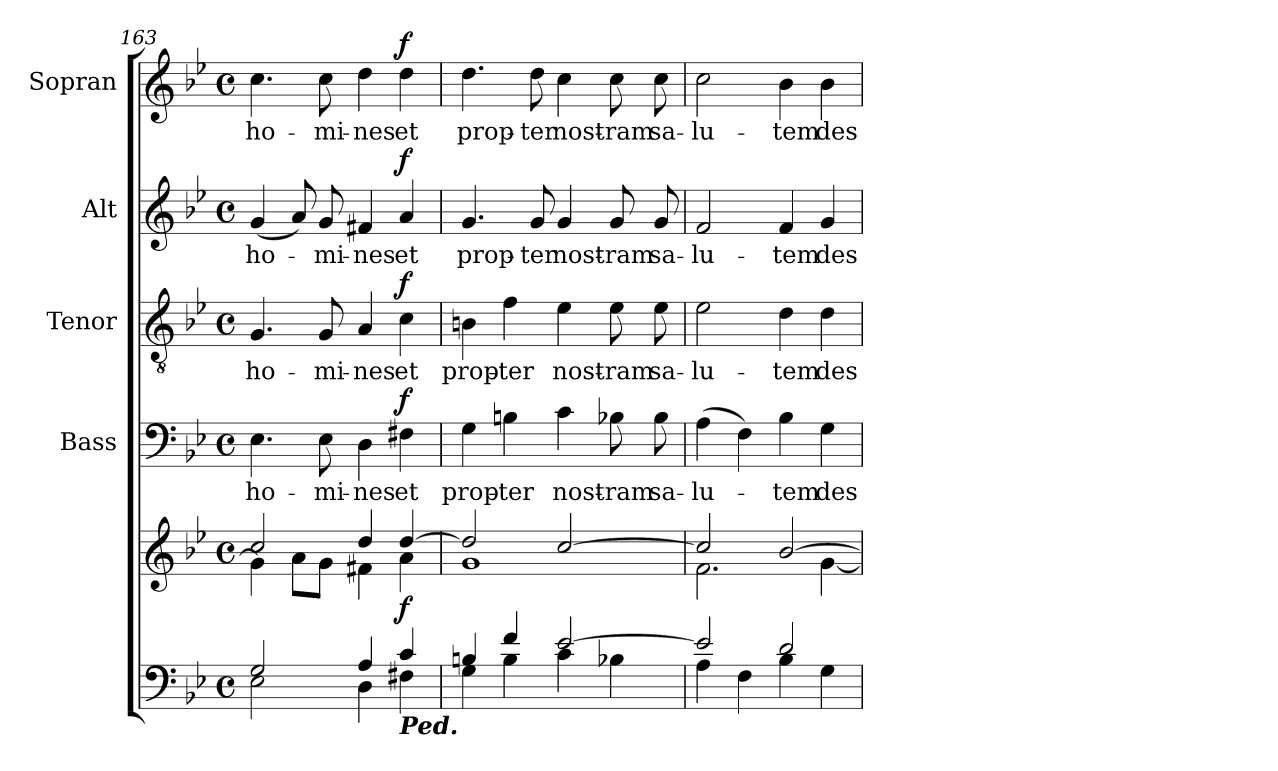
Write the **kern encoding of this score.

**kern	**kern	**dynam	**kern	**text	**dynam	**kern	**text	**dynam	**kern	**text	**dynam	**kern	**text	**dynam
*part5	*part5	*part5	*part4	*part4	*part4	*part3	*part3	*part3	*part2	*part2	*part2	*part1	*part1	*part1
*staff6	*staff5	*staff5/6	*staff4	*staff4	*staff4	*staff3	*staff3	*staff3	*staff2	*staff2	*staff2	*staff1	*staff1	*staff1
*	*	*	*I"Bass	*	*	*I"Tenor	*	*	*I"Alt	*	*	*I"Sopran	*	*
*	*	*	*I'B.	*	*	*I'T.	*	*	*I'A.	*	*	*I'S.	*	*
*clefF4	*clefG2	*	*clefF4	*	*	*clefGv2	*	*	*clefG2	*	*	*clefG2	*	*
*k[b-e-]	*k[b-e-]	*	*k[b-e-]	*	*	*k[b-e-]	*	*	*k[b-e-]	*	*	*k[b-e-]	*	*
*B-:	*B-:	*	*B-:	*	*	*B-:	*	*	*B-:	*	*	*B-:	*	*
*M4/4	*M4/4	*	*M4/4	*	*	*M4/4	*	*	*M4/4	*	*	*M4/4	*	*
*met(c)	*met(c)	*	*met(c)	*	*	*met(c)	*	*	*met(c)	*	*	*met(c)	*	*
=163	=163	=163	=163	=163	=163	=163	=163	=163	=163	=163	=163	=163	=163	=163
*^	*^	*	*	*	*	*	*	*	*	*	*	*	*	*
!	!	!	!	!	!	!LO:LY:b	!	!	!LO:LY:b	!	!	!LO:LY:b	!	!	!LO:LY:b	!
2G/	2E-\	2cc/	4g\]	.	4.E-\	ho-	.	4.G/	ho-	.	(<4g/	ho-	.	4.cc\	ho-	.
.	.	.	8a\L	.	.	.	.	.	.	.	8a/)	.	.	.	.	.
!	!	!	!	!	!	!LO:LY:b	!	!	!LO:LY:b	!	!	!LO:LY:b	!	!	!LO:LY:b	!
.	.	.	8g\J	.	8E-\	-mi-	.	8G/	-mi-	.	8g/	-mi-	.	8cc\	-mi-	.
!	!	!	!	!	!	!LO:LY:b	!	!	!LO:LY:b	!	!	!LO:LY:b	!	!	!LO:LY:b	!
4A/	4D\	4dd/	4f#X\	.	4D\	-nes	.	4A/	-nes	.	4f#X/	-nes	.	4dd\	-nes	.
!LO:TX:b:Bi:t=Ped.	!	!	!	!	!	!	!	!	!	!	!	!	!	!	!	!
!	!	!	!	!LO:DY:b	!	!LO:LY:b	!LO:DY:a	!	!LO:LY:b	!LO:DY:a	!	!LO:LY:b	!LO:DY:a	!	!LO:LY:b	!LO:DY:a
4c/	4F#X\	[>4dd/	4a\	f	4F#X\	et	f	4c\	et	f	4a/	et	f	4dd\	et	f
!!LO:LB:g=z
=164	=164	=164	=164	=164	=164	=164	=164	=164	=164	=164	=164	=164	=164	=164	=164	=164
!	!	!	!	!	!	!LO:LY:b	!	!	!LO:LY:b	!	!	!LO:LY:b	!	!	!LO:LY:b	!
4Bn/	4G\	2dd/]	1g	.	4G\	prop-	.	4Bn\	prop-	.	4.g/	prop-	.	4.dd\	prop-	.
!	!	!	!	!	!	!LO:LY:b	!	!	!LO:LY:b	!	!	!	!	!	!	!
4f/	4B\	.	.	.	4Bn\	-ter	.	4f\	-ter	.	.	.	.	.	.	.
!	!	!	!	!	!	!	!	!	!	!	!	!LO:LY:b	!	!	!LO:LY:b	!
.	.	.	.	.	.	.	.	.	.	.	8g/	-ter	.	8dd\	-ter	.
!	!	!	!	!	!	!LO:LY:b	!	!	!LO:LY:b	!	!	!LO:LY:b	!	!	!LO:LY:b	!
[>2e-/	4c\	[>2cc/	.	.	4c\	nost-	.	4e-\	nost-	.	4g/	nost-	.	4cc\	nost-	.
!	!	!	!	!	!	!LO:LY:b	!	!	!LO:LY:b	!	!	!LO:LY:b	!	!	!LO:LY:b	!
.	4B-X\	.	.	.	8B-X\	-ram	.	8e-\	-ram	.	8g/	-ram	.	8cc\	-ram	.
!	!	!	!	!	!	!LO:LY:b	!	!	!LO:LY:b	!	!	!LO:LY:b	!	!	!LO:LY:b	!
.	.	.	.	.	8B-\	sa-	.	8e-\	sa-	.	8g/	sa-	.	8cc\	sa-	.
=165	=165	=165	=165	=165	=165	=165	=165	=165	=165	=165	=165	=165	=165	=165	=165	=165
!	!	!	!	!	!	!LO:LY:b	!	!	!LO:LY:b	!	!	!LO:LY:b	!	!	!LO:LY:b	!
2e-/]	4A\	2cc/]	2.f\	.	(>4A\	-lu-	.	2e-\	-lu-	.	2f/	-lu-	.	2cc\	-lu-	.
.	4F\	.	.	.	4F\)	.	.	.	.	.	.	.	.	.	.	.
!	!	!	!	!	!	!LO:LY:b	!	!	!LO:LY:b	!	!	!LO:LY:b	!	!	!LO:LY:b	!
2d/	4B-\	[>2b-/	.	.	4B-\	-tem	.	4d\	-tem	.	4f/	-tem	.	4b-\	-tem	.
!	!	!	!	!	!	!LO:LY:b	!	!	!LO:LY:b	!	!	!LO:LY:b	!	!	!LO:LY:b	!
.	4G\	.	[<4g\	.	4G\	des-	.	4d\	des-	.	4g/	des-	.	4b-\	des-	.
*v	*v	*	*	*	*	*	*	*	*	*	*	*	*	*	*	*
*	*v	*v	*	*	*	*	*	*	*	*	*	*	*	*	*
=	=	=	=	=	=	=	=	=	=	=	=	=	=	=
*-	*-	*-	*-	*-	*-	*-	*-	*-	*-	*-	*-	*-	*-	*-
